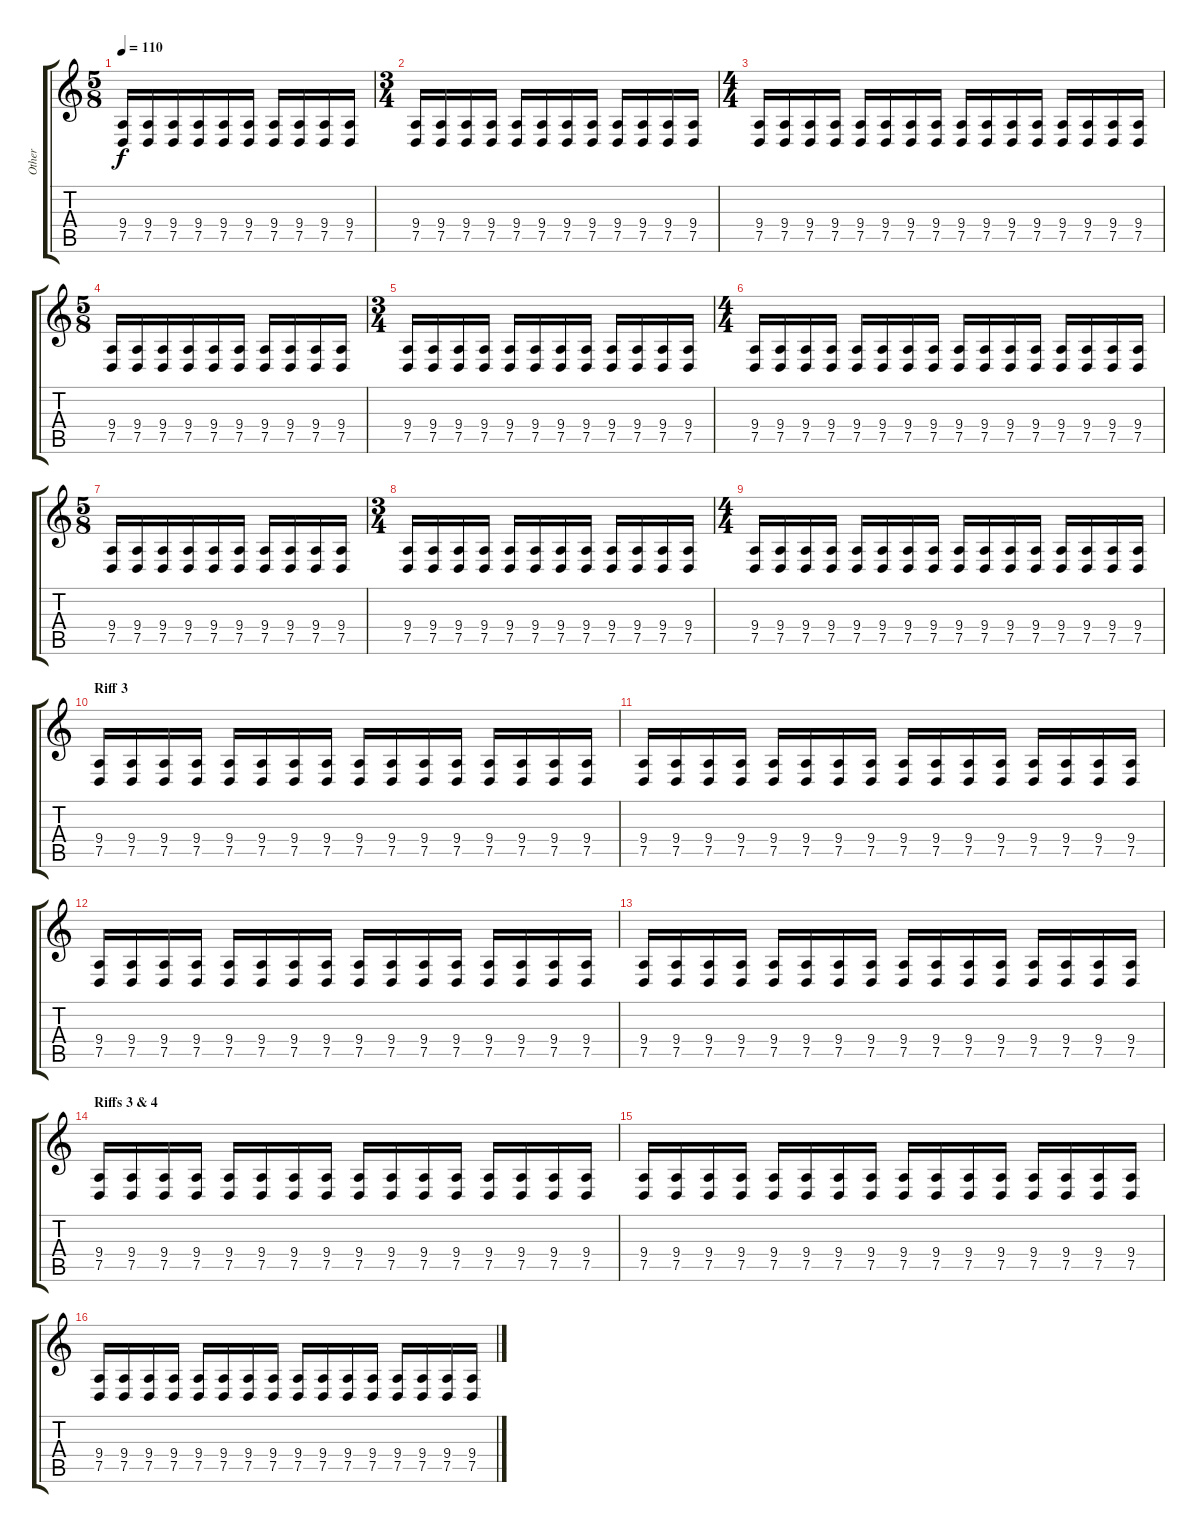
\track ("Other" "Other") {instrument electricpiano2}
\staff {score tabs}
\tuning (D4 A3 F3 C3 G2 C2) {hide}
\ts (5 8)
\tempo 110
\clef g2
\ks c
(9.4 7.5).16{dy f} (9.4 7.5).16 (9.4 7.5).16 (9.4 7.5).16 (9.4 7.5).16 (9.4 7.5).16 (9.4 7.5).16 (9.4 7.5).16 (9.4 7.5).16 (9.4 7.5).16 |
\ts (3 4)
(9.4 7.5).16 (9.4 7.5).16 (9.4 7.5).16 (9.4 7.5).16 (9.4 7.5).16 (9.4 7.5).16 (9.4 7.5).16 (9.4 7.5).16 (9.4 7.5).16 (9.4 7.5).16 (9.4 7.5).16 (9.4 7.5).16 |
\ts (4 4)
(9.4 7.5).16 (9.4 7.5).16 (9.4 7.5).16 (9.4 7.5).16 (9.4 7.5).16 (9.4 7.5).16 (9.4 7.5).16 (9.4 7.5).16 (9.4 7.5).16 (9.4 7.5).16 (9.4 7.5).16 (9.4 7.5).16 (9.4 7.5).16 (9.4 7.5).16 (9.4 7.5).16 (9.4 7.5).16 |
\ts (5 8)
(9.4 7.5).16 (9.4 7.5).16 (9.4 7.5).16 (9.4 7.5).16 (9.4 7.5).16 (9.4 7.5).16 (9.4 7.5).16 (9.4 7.5).16 (9.4 7.5).16 (9.4 7.5).16 |
\ts (3 4)
(9.4 7.5).16 (9.4 7.5).16 (9.4 7.5).16 (9.4 7.5).16 (9.4 7.5).16 (9.4 7.5).16 (9.4 7.5).16 (9.4 7.5).16 (9.4 7.5).16 (9.4 7.5).16 (9.4 7.5).16 (9.4 7.5).16 |
\ts (4 4)
(9.4 7.5).16 (9.4 7.5).16 (9.4 7.5).16 (9.4 7.5).16 (9.4 7.5).16 (9.4 7.5).16 (9.4 7.5).16 (9.4 7.5).16 (9.4 7.5).16 (9.4 7.5).16 (9.4 7.5).16 (9.4 7.5).16 (9.4 7.5).16 (9.4 7.5).16 (9.4 7.5).16 (9.4 7.5).16 |
\ts (5 8)
(9.4 7.5).16 (9.4 7.5).16 (9.4 7.5).16 (9.4 7.5).16 (9.4 7.5).16 (9.4 7.5).16 (9.4 7.5).16 (9.4 7.5).16 (9.4 7.5).16 (9.4 7.5).16 |
\ts (3 4)
(9.4 7.5).16 (9.4 7.5).16 (9.4 7.5).16 (9.4 7.5).16 (9.4 7.5).16 (9.4 7.5).16 (9.4 7.5).16 (9.4 7.5).16 (9.4 7.5).16 (9.4 7.5).16 (9.4 7.5).16 (9.4 7.5).16 |
\ts (4 4)
(9.4 7.5).16 (9.4 7.5).16 (9.4 7.5).16 (9.4 7.5).16 (9.4 7.5).16 (9.4 7.5).16 (9.4 7.5).16 (9.4 7.5).16 (9.4 7.5).16 (9.4 7.5).16 (9.4 7.5).16 (9.4 7.5).16 (9.4 7.5).16 (9.4 7.5).16 (9.4 7.5).16 (9.4 7.5).16 |
\section ("" "Riff 3")
(9.4 7.5).16 (9.4 7.5).16 (9.4 7.5).16 (9.4 7.5).16 (9.4 7.5).16 (9.4 7.5).16 (9.4 7.5).16 (9.4 7.5).16 (9.4 7.5).16 (9.4 7.5).16 (9.4 7.5).16 (9.4 7.5).16 (9.4 7.5).16 (9.4 7.5).16 (9.4 7.5).16 (9.4 7.5).16 |
(9.4 7.5).16 (9.4 7.5).16 (9.4 7.5).16 (9.4 7.5).16 (9.4 7.5).16 (9.4 7.5).16 (9.4 7.5).16 (9.4 7.5).16 (9.4 7.5).16 (9.4 7.5).16 (9.4 7.5).16 (9.4 7.5).16 (9.4 7.5).16 (9.4 7.5).16 (9.4 7.5).16 (9.4 7.5).16 |
(9.4 7.5).16 (9.4 7.5).16 (9.4 7.5).16 (9.4 7.5).16 (9.4 7.5).16 (9.4 7.5).16 (9.4 7.5).16 (9.4 7.5).16 (9.4 7.5).16 (9.4 7.5).16 (9.4 7.5).16 (9.4 7.5).16 (9.4 7.5).16 (9.4 7.5).16 (9.4 7.5).16 (9.4 7.5).16 |
(9.4 7.5).16 (9.4 7.5).16 (9.4 7.5).16 (9.4 7.5).16 (9.4 7.5).16 (9.4 7.5).16 (9.4 7.5).16 (9.4 7.5).16 (9.4 7.5).16 (9.4 7.5).16 (9.4 7.5).16 (9.4 7.5).16 (9.4 7.5).16 (9.4 7.5).16 (9.4 7.5).16 (9.4 7.5).16 |
\section ("" "Riffs 3 & 4")
(9.4 7.5).16 (9.4 7.5).16 (9.4 7.5).16 (9.4 7.5).16 (9.4 7.5).16 (9.4 7.5).16 (9.4 7.5).16 (9.4 7.5).16 (9.4 7.5).16 (9.4 7.5).16 (9.4 7.5).16 (9.4 7.5).16 (9.4 7.5).16 (9.4 7.5).16 (9.4 7.5).16 (9.4 7.5).16 |
(9.4 7.5).16 (9.4 7.5).16 (9.4 7.5).16 (9.4 7.5).16 (9.4 7.5).16 (9.4 7.5).16 (9.4 7.5).16 (9.4 7.5).16 (9.4 7.5).16 (9.4 7.5).16 (9.4 7.5).16 (9.4 7.5).16 (9.4 7.5).16 (9.4 7.5).16 (9.4 7.5).16 (9.4 7.5).16 |
(9.4 7.5).16 (9.4 7.5).16 (9.4 7.5).16 (9.4 7.5).16 (9.4 7.5).16 (9.4 7.5).16 (9.4 7.5).16 (9.4 7.5).16 (9.4 7.5).16 (9.4 7.5).16 (9.4 7.5).16 (9.4 7.5).16 (9.4 7.5).16 (9.4 7.5).16 (9.4 7.5).16 (9.4 7.5).16
